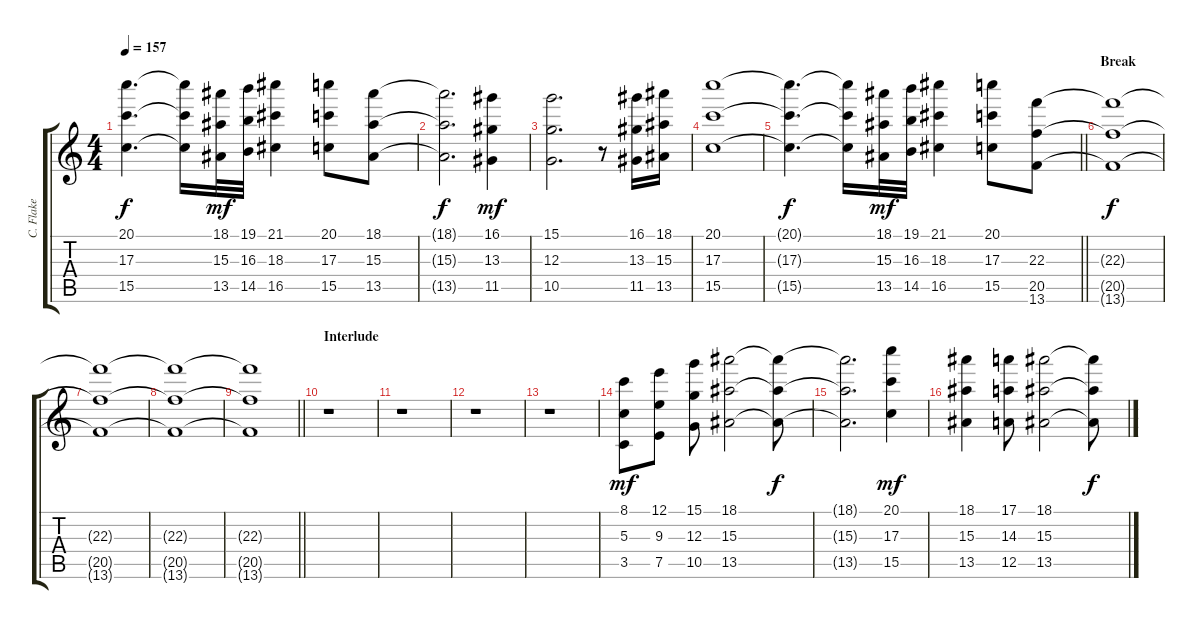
\track ("C. Flake" "C. Flake") {instrument acousticguitarsteel}
\staff {score tabs}
\tuning (E4 B3 G3 D3 A2 E2) {hide}
\ts (4 4)
\tempo 157
\clef g2
\ks c
(20.1{t} 17.3{t} 15.5{t}).4{d dy f} (20.1{t} 17.3{t} 15.5{t}).16 (18.1 15.3 13.5).32{dy mf} (19.1 16.3 14.5).32 (21.1 18.3 16.5).4 (20.1 17.3 15.5).8 (18.1 15.3 13.5).8 |
(18.1{t} 15.3{t} 13.5{t}).2{d dy f} (16.1 13.3 11.5).4{dy mf} |
(15.1 12.3 10.5).2{d} r.8 (16.1 13.3 11.5).16 (18.1 15.3 13.5).16 |
(20.1 17.3 15.5).1 |
\barLineRight lightlight
(20.1{t} 17.3{t} 15.5{t}).4{d dy f} (20.1{t} 17.3{t} 15.5{t}).16 (18.1 15.3 13.5).32{dy mf} (19.1 16.3 14.5).32 (21.1 18.3 16.5).4 (20.1 17.3 15.5).8 (22.3 20.5 13.6).8 |
\section ("" "Break")
(22.3{t} 20.5{t} 13.6{t}).1{dy f} |
(22.3{t} 20.5{t} 13.6{t}).1 |
(22.3{t} 20.5{t} 13.6{t}).1 |
\barLineRight lightlight
(22.3{t} 20.5{t} 13.6{t}).1 |
\section ("" "Interlude")
r.1 |
r.1 |
r.1 |
r.1 |
(8.1 5.3 3.5).8{dy mf} (12.1 9.3 7.5).8 (15.1 12.3 10.5).8 (18.1 15.3 13.5).2 (18.1{t} 15.3{t} 13.5{t}).8{dy f} |
(18.1{t} 15.3{t} 13.5{t}).2{d} (20.1 17.3 15.5).4{dy mf} |
(18.1 15.3 13.5).4 (17.1 14.3 12.5).8 (18.1 15.3 13.5).2 (18.1{t} 15.3{t} 13.5{t}).8{dy f}
